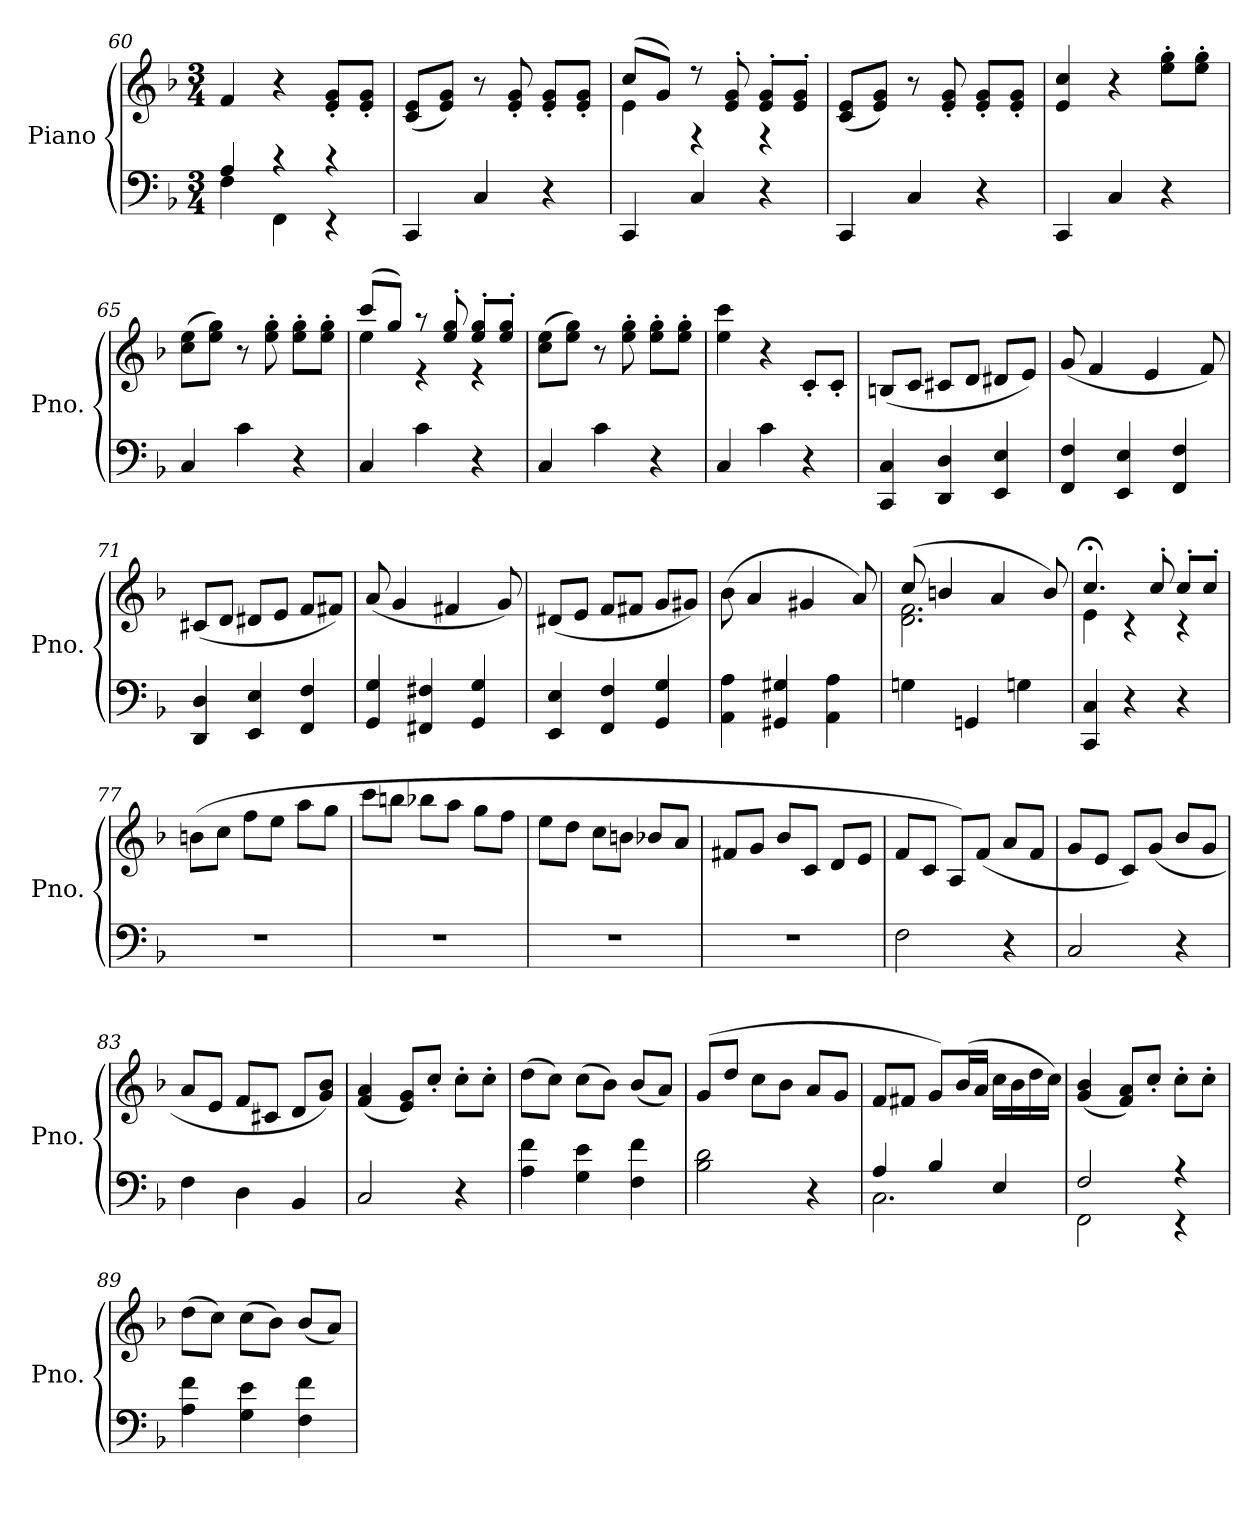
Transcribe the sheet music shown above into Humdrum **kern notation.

**kern	**kern
*part1	*part1
*staff2	*staff1
*I"Piano	*
*I'Pno.	*
*clefF4	*clefG2
*k[b-]	*k[b-]
*F:	*F:
*M3/4	*M3/4
=60	=60
*^	*
4A/	4F\	4f/
4r	4FF\	4r
4r	4r	8e/' 8g/'L
.	.	8e/' 8g/'J
*v	*v	*
=61	=61
4CC/	(<8c/ 8e/L
.	8e/ 8g/J)
4C/	8r
.	8e/' 8g/'
4r	8e/' 8g/'L
.	8e/' 8g/'J
=62	=62
*	*^
4CC/	(>8cc/L	4e\
.	8g/J)	.
4C/	8r	4r
.	8e/' 8g/'	.
4r	8e/' 8g/'L	4r
.	8e/' 8g/'J	.
*	*v	*v
!!LO:LB:g=z
=63	=63
4CC/	(<8c/ 8e/L
.	8e/ 8g/J)
4C/	8r
.	8e/' 8g/'
4r	8e/' 8g/'L
.	8e/' 8g/'J
=64	=64
4CC/	4e/ 4cc/
4C/	4r
4r	8ee\' 8gg\'L
.	8ee\' 8gg\'J
=65	=65
4C/	(>8cc\ 8ee\L
.	8ee\ 8gg\J)
4c\	8r
.	8ee\' 8gg\'
4r	8ee\' 8gg\'L
.	8ee\' 8gg\'J
=66	=66
*	*^
4C/	(>8ccc/L	4ee\
.	8gg/J)	.
4c\	8r	4r
.	8ee/' 8gg/'	.
4r	8ee/' 8gg/'L	4r
.	8ee/' 8gg/'J	.
*	*v	*v
=67	=67
4C/	(>8cc\ 8ee\L
.	8ee\ 8gg\J)
4c\	8r
.	8ee\' 8gg\'
4r	8ee\' 8gg\'L
.	8ee\' 8gg\'J
=68	=68
4C/	4ee\ 4ccc\
4c\	4r
4r	8c'/L
.	8c'/J
=69	=69
4CC/ 4C/	(<8Bn/L
.	8c/J
4DD/ 4D/	8c#X/L
.	8d/J
4EE/ 4E/	8d#X/L
.	8e/J)
!!LO:LB:g=z
=70	=70
4FF/ 4F/	(<8g/
.	4f/
4EE/ 4E/	.
.	4e/
4FF/ 4F/	.
.	8f/)
=71	=71
4DD/ 4D/	(<8c#X/L
.	8d/J
4EE/ 4E/	8d#X/L
.	8e/J
4FF/ 4F/	8f/L
.	8f#X/J)
=72	=72
4GG/ 4G/	(<8a/
.	4g/
4FF#X/ 4F#X/	.
.	4f#X/
4GG/ 4G/	.
.	8g/)
=73	=73
4EE/ 4E/	(<8d#X/L
.	8e/J
4FF/ 4F/	8f/L
.	8f#X/J
4GG/ 4G/	8g/L
.	8g#X/J)
=74	=74
4AA\ 4A\	(>8b-\
.	4a/
4GG#X/ 4G#X/	.
.	4g#X/
4AA\ 4A\	.
.	8a/)
=75	=75
*	*^
4Gn\	(>8cc/	2.d\ 2.f\
.	4bn/	.
4GGn/	.	.
.	4a/	.
4Gn\	.	.
.	8b/)	.
!!LO:LB:g=z	!!
=76	=76	=76
4CC/ 4C/	4.cc;</	4e\
4r	.	4r
.	8cc'/	.
4r	8cc'/L	4r
.	8cc'/J	.
*	*v	*v
=77	=77
2.r	(>8bn\L
.	8cc\J
.	8ff\L
.	8ee\J
.	8aa\L
.	8gg\J
=78	=78
2.r	8ccc\L
.	8bbn\J
.	8bb-X\L
.	8aa\J
.	8gg\L
.	8ff\J
=79	=79
2.r	8ee\L
.	8dd\J
.	8cc\L
.	8bn\J
.	8b-X/L
.	8a/J
=80	=80
2.r	8f#X/L
.	8g/J
.	8b-/L
.	8c/J
.	8d/L
.	8e/J
=81	=81
2F\	8f/L
.	8c/J
.	8A/L)
.	(<8f/J
4r	8a/L
.	8f/J
!!LO:LB:g=z
=82	=82
2C/	8g/L
.	8e/J
.	8c/L)
.	(>8g/J
4r	8b-/L
.	8g/J
=83	=83
4F\	8a/L
.	8e/J
4D\	8f/L
.	8c#X/J
4BB-/	8d/L
.	8g/ 8b-/J)
=84	=84
2C/	(<4f/ 4a/
.	8e/ 8g/L)
.	8cc'/J
4r	8cc'\L
.	8cc'\J
=85	=85
4A\ 4f\	(>8dd\L
.	8cc\J)
4G\ 4e\	(>8cc\L
.	8b-\J)
4F\ 4f\	(<8b-/L
.	8a/J)
=86	=86
2B-\ 2d\	(>8g/L
.	8dd/J
.	8cc\L
.	8b-\J
4r	8a/L
.	8g/J
=87	=87
*^	*
4A/	2.C\	8f/L
.	.	8f#X/J
4B-/	.	8g/L)
.	.	(>16b-/L
.	.	16a/JJ
4E/	.	16cc\LL
.	.	16b-\
.	.	16dd\
.	.	16cc\JJ)
=88	=88	=88
2F/	2FF\	(<4g/ 4b-/
.	.	8f/ 8a/L)
.	.	8cc'/J
4r	4r	8cc'\L
.	.	8cc'\J
*v	*v	*
!!LO:PB:g=z
=89	=89
4A\ 4f\	(>8dd\L
.	8cc\J)
4G\ 4e\	(>8cc\L
.	8b-\J)
4F\ 4f\	(<8b-/L
.	8a/J)
=	=
*-	*-
